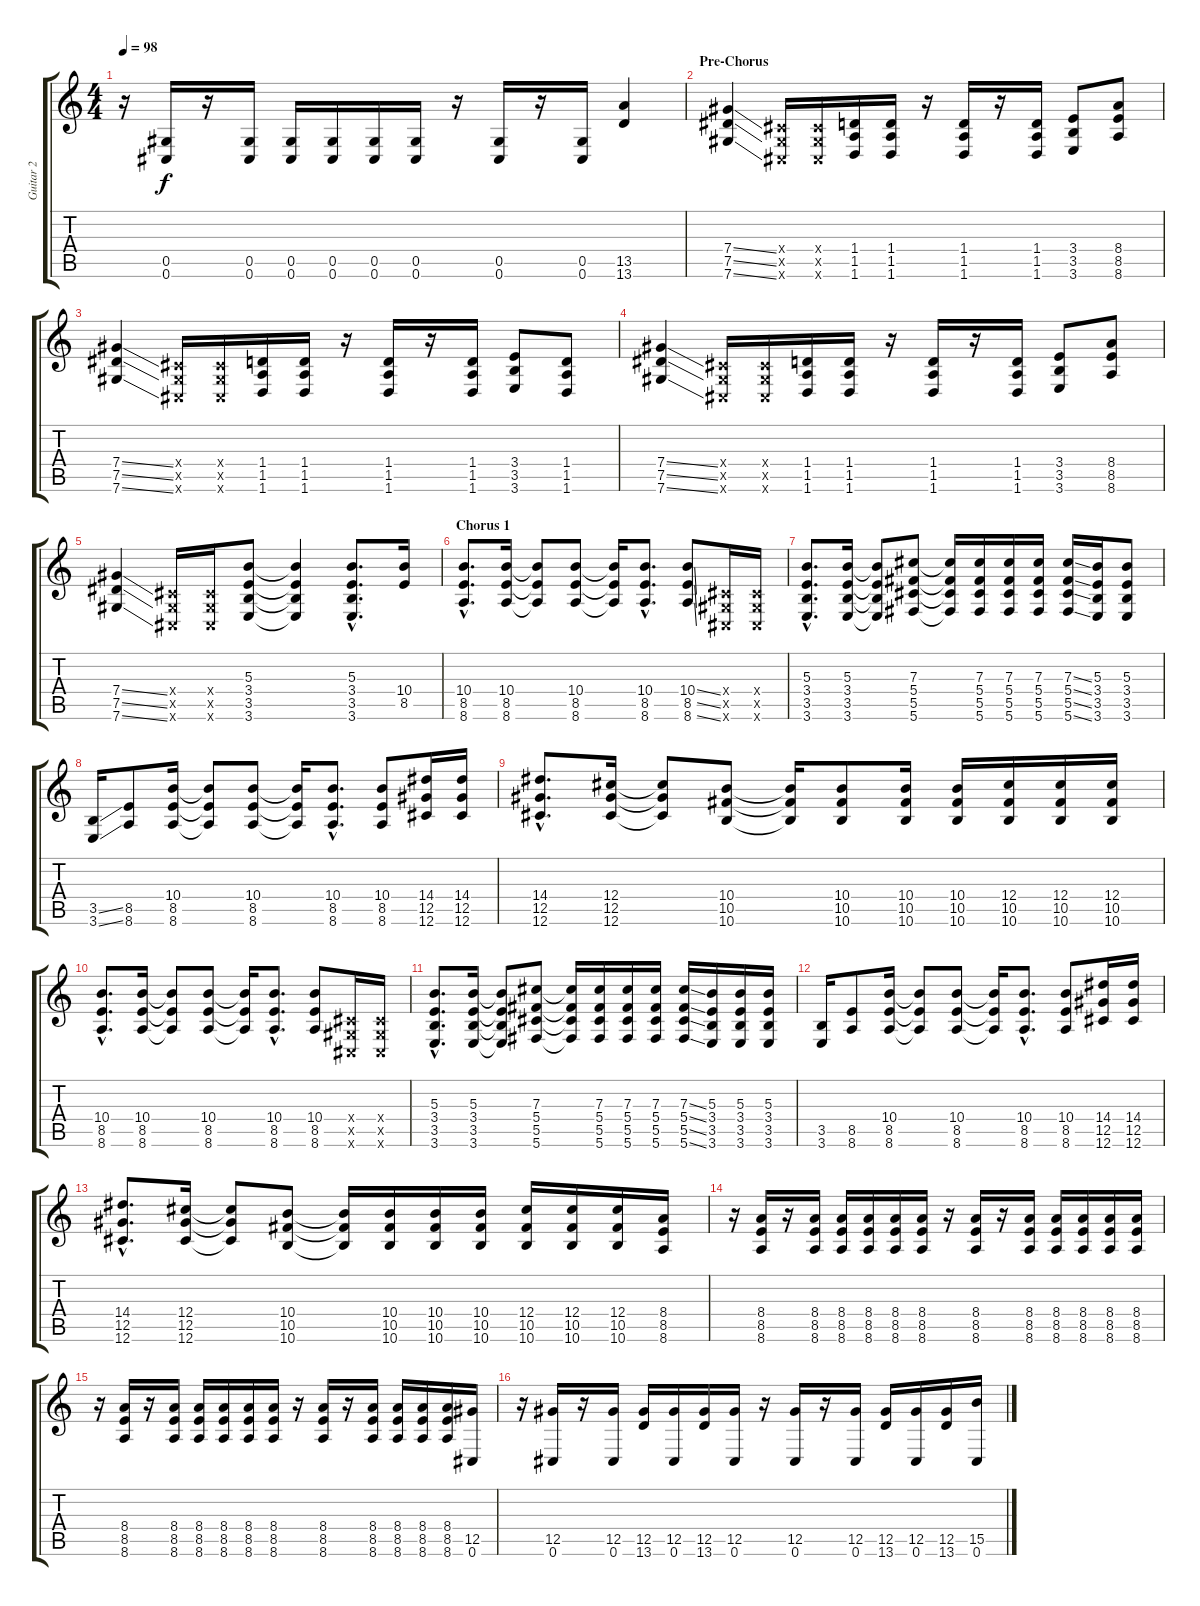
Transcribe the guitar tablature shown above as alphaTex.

\track ("Guitar 2" "Guitar 2") {instrument distortionguitar}
\staff {score tabs}
\tuning (Eb4 Bb3 Gb3 Db3 Ab2 Db2) {hide}
\ts (4 4)
\tempo 98
\clef g2
\ks c
r.16{dy f} (0.5 0.6).16 r.16 (0.5 0.6).16 (0.5 0.6).16 (0.5 0.6).16 (0.5 0.6).16 (0.5 0.6).16 r.16 (0.5 0.6).16 r.16 (0.5 0.6).16 (13.5 13.6).4 |
\section ("" "Pre-Chorus")
(7.4{ss} 7.5{ss} 7.6{ss}).4 (0.4{x} 0.5{x} 0.6{x}).16 (0.4{x} 0.5{x} 0.6{x}).16 (1.4 1.5 1.6).16 (1.4 1.5 1.6).16 r.16 (1.4 1.5 1.6).16 r.16 (1.4 1.5 1.6).16 (3.4 3.5 3.6).8 (8.4 8.5 8.6).8 |
(7.4{ss} 7.5{ss} 7.6{ss}).4 (0.4{x} 0.5{x} 0.6{x}).16 (0.4{x} 0.5{x} 0.6{x}).16 (1.4 1.5 1.6).16 (1.4 1.5 1.6).16 r.16 (1.4 1.5 1.6).16 r.16 (1.4 1.5 1.6).16 (3.4 3.5 3.6).8 (1.4 1.5 1.6).8 |
(7.4{ss} 7.5{ss} 7.6{ss}).4 (0.4{x} 0.5{x} 0.6{x}).16 (0.4{x} 0.5{x} 0.6{x}).16 (1.4 1.5 1.6).16 (1.4 1.5 1.6).16 r.16 (1.4 1.5 1.6).16 r.16 (1.4 1.5 1.6).16 (3.4 3.5 3.6).8 (8.4 8.5 8.6).8 |
(7.4{ss} 7.5{ss} 7.6{ss}).4 (0.4{x} 0.5{x} 0.6{x}).16 (0.4{x} 0.5{x} 0.6{x}).16 (5.3 3.4 3.5 3.6).8 (5.3{t} 3.4{t} 3.5{t} 3.6{t}).4 (5.3{hac} 3.4{hac} 3.5{hac} 3.6{hac}).8{d} (10.4 8.5).16 |
\section ("" "Chorus 1")
(10.4{hac} 8.5{hac} 8.6{hac}).8{d} (10.4 8.5 8.6).16 (10.4{t} 8.5{t} 8.6{t}).8 (10.4 8.5 8.6).8 (10.4{t} 8.5{t} 8.6{t}).16 (10.4{hac} 8.5{hac} 8.6{hac}).8{d} (10.4{ss} 8.5{ss} 8.6{ss}).8 (0.4{x} 0.5{x} 0.6{x}).16 (0.4{x} 0.5{x} 0.6{x}).16 |
(5.3{hac} 3.4{hac} 3.5{hac} 3.6{hac}).8{d} (5.3 3.4 3.5 3.6).16 (5.3{t} 3.4{t} 3.5{t} 3.6{t}).8 (7.3 5.4 5.5 5.6).8 (7.3{t} 5.4{t} 5.5{t} 5.6{t}).16 (7.3 5.4 5.5 5.6).16 (7.3 5.4 5.5 5.6).16 (7.3 5.4 5.5 5.6).16 (7.3{ss} 5.4{ss} 5.5{ss} 5.6{ss}).16 (5.3 3.4 3.5 3.6).16 (5.3 3.4 3.5 3.6).8 |
(3.5{ss} 3.6{ss}).16 (8.5 8.6).8 (10.4 8.5 8.6).16 (10.4{t} 8.5{t} 8.6{t}).8 (10.4 8.5 8.6).8 (10.4{t} 8.5{t} 8.6{t}).16 (10.4{hac} 8.5{hac} 8.6{hac}).8{d} (10.4 8.5 8.6).8 (14.4 12.5 12.6).16 (14.4 12.5 12.6).16 |
(14.4{hac} 12.5{hac} 12.6{hac}).8{d} (12.4 12.5 12.6).16 (12.4{t} 12.5{t} 12.6{t}).8 (10.4 10.5 10.6).8 (10.4{t} 10.5{t} 10.6{t}).16 (10.4 10.5 10.6).8 (10.4 10.5 10.6).16 (10.4 10.5 10.6).16 (12.4 10.5 10.6).16 (12.4 10.5 10.6).16 (12.4 10.5 10.6).16 |
(10.4{hac} 8.5{hac} 8.6{hac}).8{d} (10.4 8.5 8.6).16 (10.4{t} 8.5{t} 8.6{t}).8 (10.4 8.5 8.6).8 (10.4{t} 8.5{t} 8.6{t}).16 (10.4{hac} 8.5{hac} 8.6{hac}).8{d} (10.4 8.5 8.6).8 (0.4{x} 0.5{x} 0.6{x}).16 (0.4{x} 0.5{x} 0.6{x}).16 |
(5.3{hac} 3.4{hac} 3.5{hac} 3.6{hac}).8{d} (5.3 3.4 3.5 3.6).16 (5.3{t} 3.4{t} 3.5{t} 3.6{t}).8 (7.3 5.4 5.5 5.6).8 (7.3{t} 5.4{t} 5.5{t} 5.6{t}).16 (7.3 5.4 5.5 5.6).16 (7.3 5.4 5.5 5.6).16 (7.3 5.4 5.5 5.6).16 (7.3{ss} 5.4{ss} 5.5{ss} 5.6{ss}).16 (5.3 3.4 3.5 3.6).16 (5.3 3.4 3.5 3.6).16 (5.3 3.4 3.5 3.6).16 |
(3.5 3.6).16 (8.5 8.6).8 (10.4 8.5 8.6).16 (10.4{t} 8.5{t} 8.6{t}).8 (10.4 8.5 8.6).8 (10.4{t} 8.5{t} 8.6{t}).16 (10.4{hac} 8.5{hac} 8.6{hac}).8{d} (10.4 8.5 8.6).8 (14.4 12.5 12.6).16 (14.4 12.5 12.6).16 |
(14.4{hac} 12.5{hac} 12.6{hac}).8{d} (12.4 12.5 12.6).16 (12.4{t} 12.5{t} 12.6{t}).8 (10.4 10.5 10.6).8 (10.4{t} 10.5{t} 10.6{t}).16 (10.4 10.5 10.6).16 (10.4 10.5 10.6).16 (10.4 10.5 10.6).16 (12.4 10.5 10.6).16 (12.4 10.5 10.6).16 (12.4 10.5 10.6).16 (8.4 8.5 8.6).16 |
r.16 (8.4 8.5 8.6).16 r.16 (8.4 8.5 8.6).16 (8.4 8.5 8.6).16 (8.4 8.5 8.6).16 (8.4 8.5 8.6).16 (8.4 8.5 8.6).16 r.16 (8.4 8.5 8.6).16 r.16 (8.4 8.5 8.6).16 (8.4 8.5 8.6).16 (8.4 8.5 8.6).16 (8.4 8.5 8.6).16 (8.4 8.5 8.6).16 |
r.16 (8.4 8.5 8.6).16 r.16 (8.4 8.5 8.6).16 (8.4 8.5 8.6).16 (8.4 8.5 8.6).16 (8.4 8.5 8.6).16 (8.4 8.5 8.6).16 r.16 (8.4 8.5 8.6).16 r.16 (8.4 8.5 8.6).16 (8.4 8.5 8.6).16 (8.4 8.5 8.6).16 (8.4 8.5 8.6).16 (12.5 0.6).16 |
r.16 (12.5 0.6).16 r.16 (12.5 0.6).16 (12.5 13.6).16 (12.5 0.6).16 (12.5 13.6).16 (12.5 0.6).16 r.16 (12.5 0.6).16 r.16 (12.5 0.6).16 (12.5 13.6).16 (12.5 0.6).16 (12.5 13.6).16 (15.5 0.6).16
